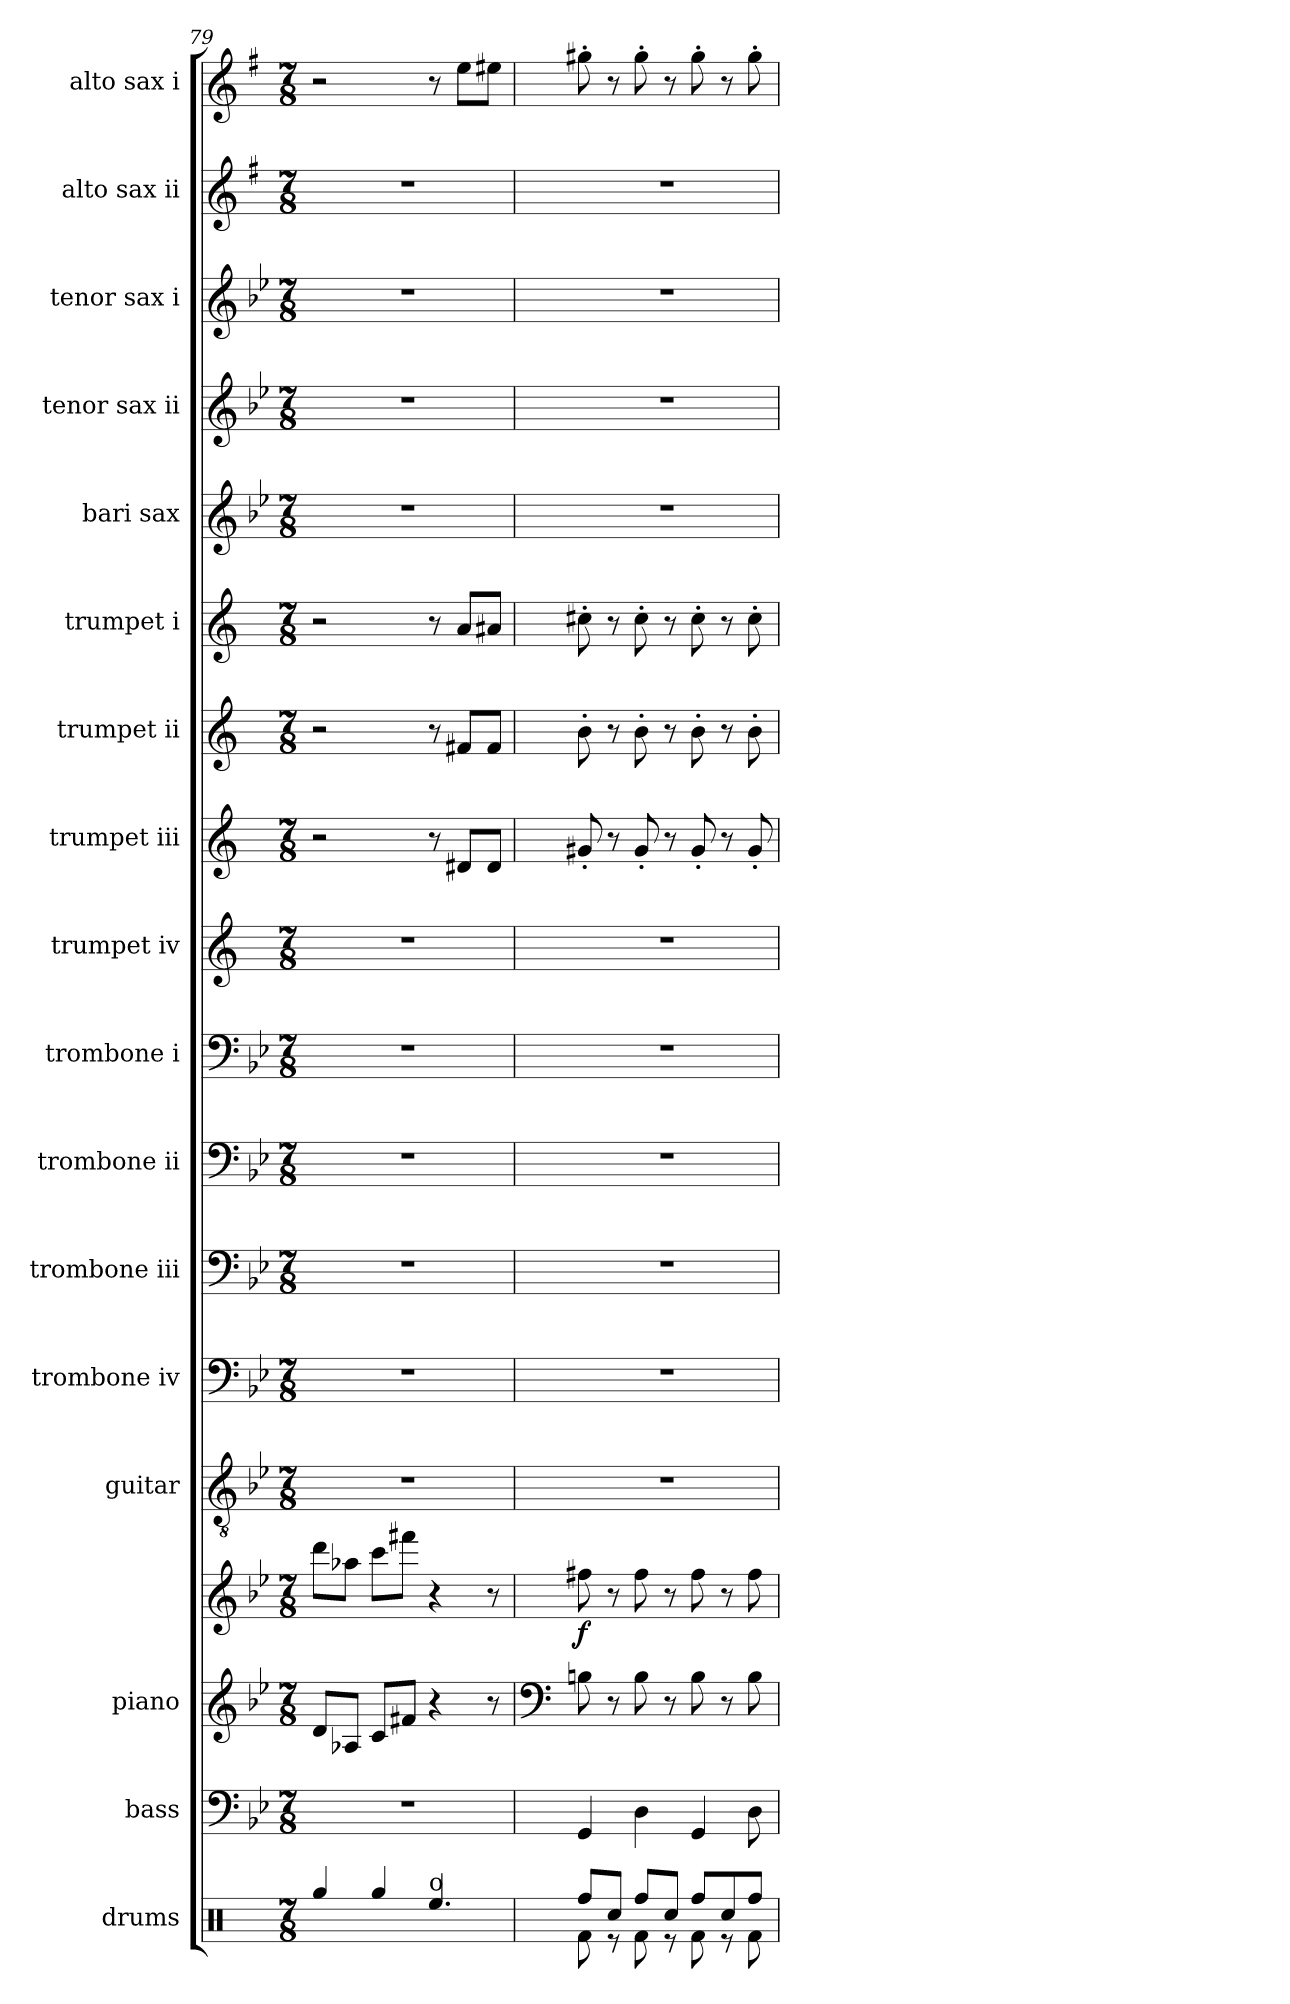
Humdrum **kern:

**kern	**kern	**kern	**kern	**dynam	**kern	**kern	**kern	**kern	**kern	**kern	**kern	**kern	**kern	**kern	**kern	**kern	**kern	**kern
*part17	*part16	*part15	*part15	*part15	*part14	*part13	*part12	*part11	*part10	*part9	*part8	*part7	*part6	*part5	*part4	*part3	*part2	*part1
*staff18	*staff17	*staff16	*staff15	*staff15/16	*staff14	*staff13	*staff12	*staff11	*staff10	*staff9	*staff8	*staff7	*staff6	*staff5	*staff4	*staff3	*staff2	*staff1
*I"drums	*I"bass	*I"piano	*	*	*I"guitar	*I"trombone iv	*I"trombone iii	*I"trombone ii	*I"trombone i	*I"trumpet iv	*I"trumpet iii	*I"trumpet ii	*I"trumpet i	*I"bari sax	*I"tenor sax ii	*I"tenor sax i	*I"alto sax ii	*I"alto sax i
*I'drs.	*I'bass	*I'pno.	*	*	*I'gtr.	*I'tbn. iv	*I'tbn. iii	*I'tbn. ii	*I'tbn. i	*I'tpt. iv	*I'tpt. iii	*I'tpt. ii	*I'tpt. i	*I'bari	*I'tenor ii	*I'tenor i	*I'alto ii	*I'alto i
*clefX	*clefF4	*clefG2	*clefG2	*	*clefGv2	*clefF4	*clefF4	*clefF4	*clefF4	*clefG2	*clefG2	*clefG2	*clefG2	*clefG2	*clefG2	*clefG2	*clefG2	*clefG2
*	*ITrd7c12	*	*	*	*	*	*	*	*	*ITrd1c2	*ITrd1c2	*ITrd1c2	*ITrd1c2	*ITrd12c21	*ITrd8c14	*ITrd8c14	*ITrd5c9	*ITrd5c9
*k[]	*k[b-e-]	*k[b-e-]	*k[b-e-]	*	*k[b-e-]	*k[b-e-]	*k[b-e-]	*k[b-e-]	*k[b-e-]	*k[b-e-]	*k[b-e-]	*k[b-e-]	*k[b-e-]	*k[b-e-]	*k[b-e-]	*k[b-e-]	*k[b-e-]	*k[b-e-]
*M7/8	*M7/8	*M7/8	*M7/8	*	*M7/8	*M7/8	*M7/8	*M7/8	*M7/8	*M7/8	*M7/8	*M7/8	*M7/8	*M7/8	*M7/8	*M7/8	*M7/8	*M7/8
=79	=79	=79	=79	=79	=79	=79	=79	=79	=79	=79	=79	=79	=79	=79	=79	=79	=79	=79
4Rgg/	2..r	8d/L	8ddd\L	.	2..r	2..r	2..r	2..r	2..r	2..r	2r	2r	2r	2..r	2..r	2..r	2..r	2r
.	.	8A-X/J	8aa-X\J	.	.	.	.	.	.	.	.	.	.	.	.	.	.	.
4Rgg/	.	8c/L	8ccc\L	.	.	.	.	.	.	.	.	.	.	.	.	.	.	.
.	.	8f#X/J	8fff#X\J	.	.	.	.	.	.	.	.	.	.	.	.	.	.	.
!LO:TX:a:t=o	!	!	!	!	!	!	!	!	!	!	!	!	!	!	!	!	!	!
4.Ree/	.	4r	4r	.	.	.	.	.	.	.	8r	8r	8r	.	.	.	.	8r
.	.	.	.	.	.	.	.	.	.	.	8c#X/L	8en/L	8g/L	.	.	.	.	8g\L
.	.	8r	8r	.	.	.	.	.	.	.	8c#/J	8e/J	8g#X/J	.	.	.	.	8g#X\J
=80	=80	=80	=80	=80	=80	=80	=80	=80	=80	=80	=80	=80	=80	=80	=80	=80	=80	=80
*	*	*clefF4	*	*	*	*	*	*	*	*	*	*	*	*	*	*	*	*
*^	*	*	*	*	*	*	*	*	*	*	*	*	*	*	*	*	*	*
!	!	!	!	!	!LO:DY:b	!	!	!	!	!	!	!	!	!	!	!	!	!	!
8Rff/L	8Rf\	4GGG/	8Bn\	8ff#X\	f	2..r	2..r	2..r	2..r	2..r	2..r	8f#X'/	8a'\	8bn'\	2..r	2..r	2..r	2..r	8bn'\
8Rcc/J	8r	.	8r	8r	.	.	.	.	.	.	.	8r	8r	8r	.	.	.	.	8r
8Rff/L	8Rf\	4DD\	8B\	8ff#\	.	.	.	.	.	.	.	8f#'/	8a'\	8b'\	.	.	.	.	8b'\
8Rcc/J	8r	.	8r	8r	.	.	.	.	.	.	.	8r	8r	8r	.	.	.	.	8r
8Rff/L	8Rf\	4GGG/	8B\	8ff#\	.	.	.	.	.	.	.	8f#'/	8a'\	8b'\	.	.	.	.	8b'\
8Rcc/	8r	.	8r	8r	.	.	.	.	.	.	.	8r	8r	8r	.	.	.	.	8r
8Rff/J	8Rf\	8DD\	8B\	8ff#\	.	.	.	.	.	.	.	8f#'/	8a'\	8b'\	.	.	.	.	8b'\
*v	*v	*	*	*	*	*	*	*	*	*	*	*	*	*	*	*	*	*	*
=	=	=	=	=	=	=	=	=	=	=	=	=	=	=	=	=	=	=
*-	*-	*-	*-	*-	*-	*-	*-	*-	*-	*-	*-	*-	*-	*-	*-	*-	*-	*-
